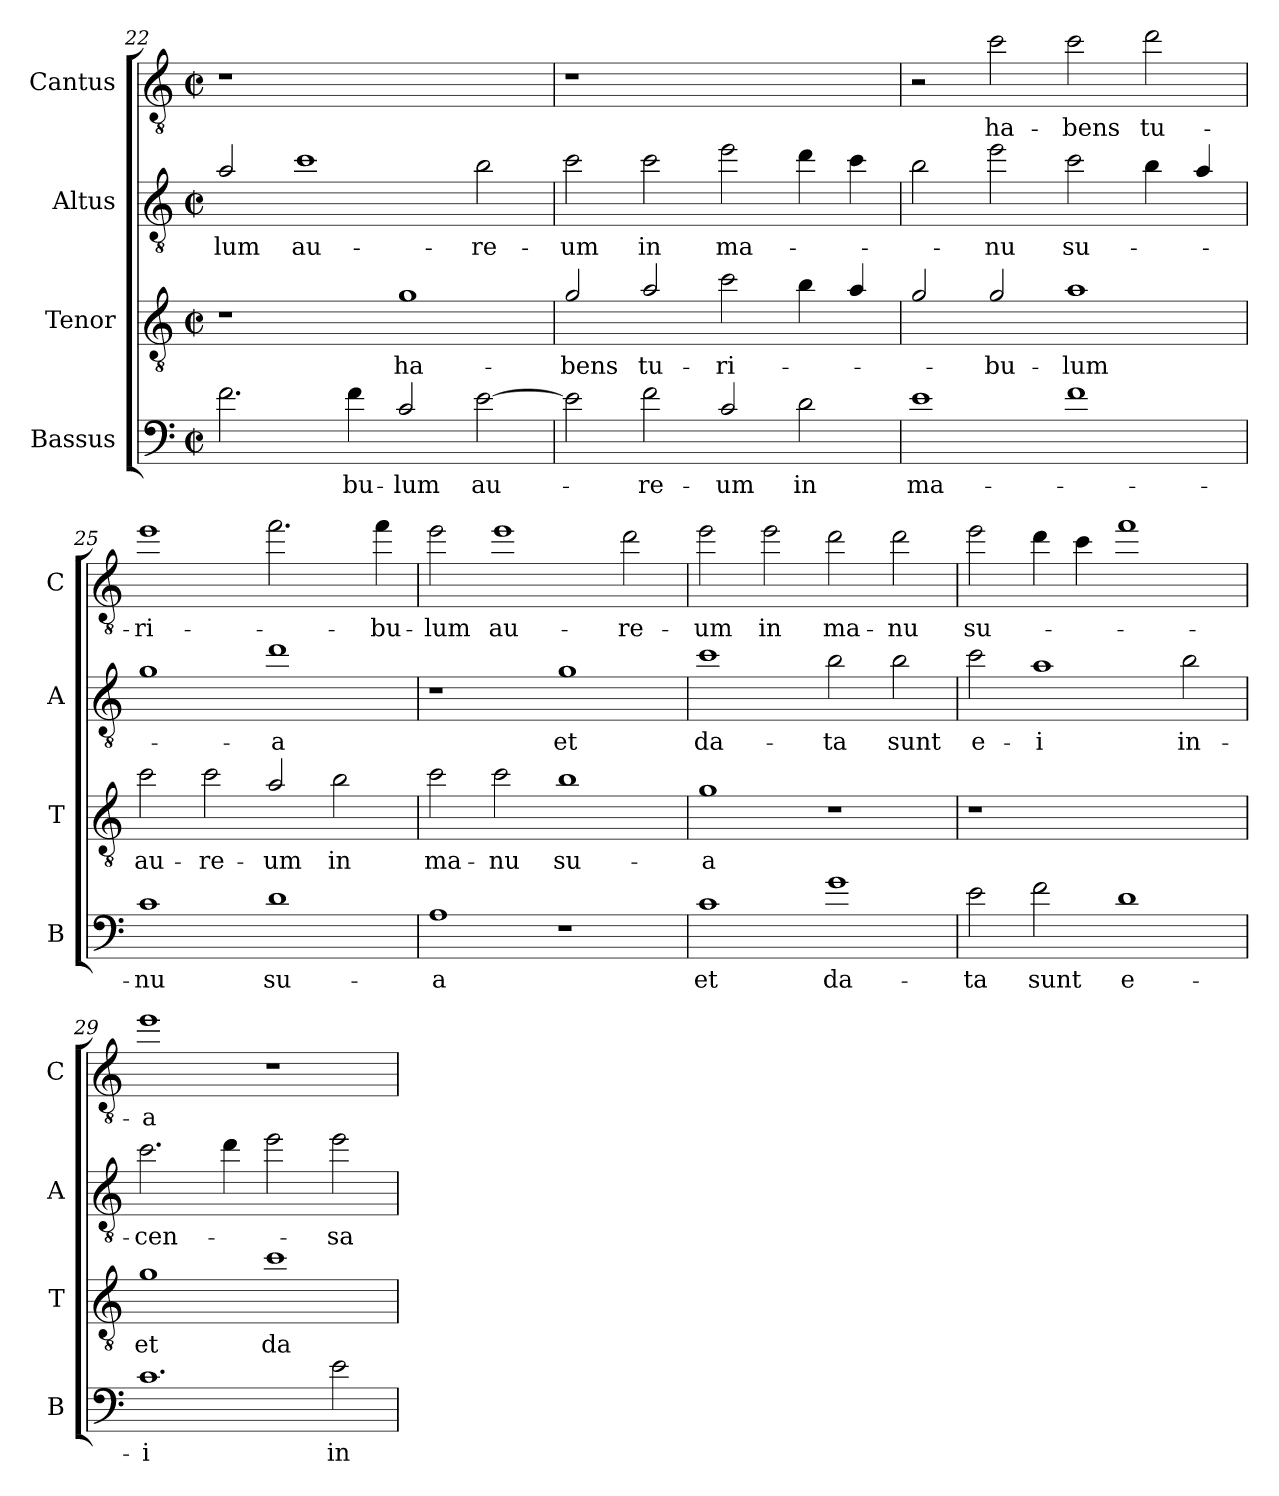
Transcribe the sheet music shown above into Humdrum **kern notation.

**kern	**text	**kern	**text	**kern	**text	**kern	**text
*part4	*part4	*part3	*part3	*part2	*part2	*part1	*part1
*staff4	*staff4	*staff3	*staff3	*staff2	*staff2	*staff1	*staff1
*I"Bassus	*	*I"Tenor	*	*I"Altus	*	*I"Cantus	*
*I'B	*	*I'T	*	*I'A	*	*I'C	*
*clefF4	*	*clefGv2	*	*clefGv2	*	*clefGv2	*
*ITrd7c12	*	*ITrd7c12	*	*ITrd7c12	*	*ITrd7c12	*
*k[]	*	*k[]	*	*k[]	*	*k[]	*
*C:	*	*C:	*	*C:	*	*C:	*
*M2/2	*	*M2/2	*	*M2/2	*	*M2/2	*
*met(c|)	*	*met(c|)	*	*met(c|)	*	*met(c|)	*
=22	=22	=22	=22	=22	=22	=22	=22
!	!	!	!	!	!LO:LY:b	!	!
2.F\	.	1r	.	2A/	-lum	1r	.
!	!	!	!	!	!LO:LY:b	!	!
.	.	.	.	1c	au-	.	.
!	!LO:LY:b	!	!	!	!	!	!
4F\	-bu-	.	.	.	.	.	.
!	!LO:LY:b	!	!LO:LY:b	!	!	!	!
2C/	-lum	1G	ha-	.	.	1ryy	.
!	!LO:LY:b	!	!	!	!LO:LY:b	!	!
[2E\	au-	.	.	2B\	-re-	.	.
=23	=23	=23	=23	=23	=23	=23	=23
!	!	!	!LO:LY:b	!	!LO:LY:b	!	!
2E\]	.	2G/	-bens	2c\	-um	1r	.
!	!LO:LY:b	!	!LO:LY:b	!	!LO:LY:b	!	!
2F\	-re-	2A/	tu-	2c\	in	.	.
!	!LO:LY:b	!	!LO:LY:b	!	!LO:LY:b	!	!
2C/	-um	2c\	-ri-	2e\	ma-	1ryy	.
!	!LO:LY:b	!	!	!	!	!	!
2D\	in	4B\	.	4d\	.	.	.
.	.	4A/	.	4c\	.	.	.
!!LO:LB:g=z
=24	=24	=24	=24	=24	=24	=24	=24
!	!LO:LY:b	!	!	!	!	!	!
1E	ma-	2G/	.	2B\	.	2r	.
!	!	!	!LO:LY:b	!	!LO:LY:b	!	!LO:LY:b
.	.	2G/	-bu-	2e\	-nu	2c\	ha-
!	!	!	!LO:LY:b	!	!LO:LY:b	!	!LO:LY:b
1F	.	1A	-lum	2c\	su-	2c\	-bens
!	!	!	!	!	!	!	!LO:LY:b
.	.	.	.	4B\	.	2d\	tu-
.	.	.	.	4A/	.	.	.
=25	=25	=25	=25	=25	=25	=25	=25
!	!LO:LY:b	!	!LO:LY:b	!	!	!	!LO:LY:b
1C	-nu	2c\	au-	1G	.	1e	-ri-
!	!	!	!LO:LY:b	!	!	!	!
.	.	2c\	-re-	.	.	.	.
!	!LO:LY:b	!	!LO:LY:b	!	!LO:LY:b	!	!
1D	su-	2A/	-um	1d	-a	2.f\	.
!	!	!	!LO:LY:b	!	!	!	!
.	.	2B\	in	.	.	.	.
!	!	!	!	!	!	!	!LO:LY:b
.	.	.	.	.	.	4f\	-bu-
=26	=26	=26	=26	=26	=26	=26	=26
!	!LO:LY:b	!	!LO:LY:b	!	!	!	!LO:LY:b
1AA	-a	2c\	ma-	1r	.	2e\	-lum
!	!	!	!LO:LY:b	!	!	!	!LO:LY:b
.	.	2c\	-nu	.	.	1e	au-
!	!	!	!LO:LY:b	!	!LO:LY:b	!	!
1r	.	1B	su-	1G	et	.	.
!	!	!	!	!	!	!	!LO:LY:b
.	.	.	.	.	.	2d\	-re-
=27	=27	=27	=27	=27	=27	=27	=27
!	!LO:LY:b	!	!LO:LY:b	!	!LO:LY:b	!	!LO:LY:b
1C	et	1G	-a	1c	da-	2e\	-um
!	!	!	!	!	!	!	!LO:LY:b
.	.	.	.	.	.	2e\	in
!	!LO:LY:b	!	!	!	!LO:LY:b	!	!LO:LY:b
1G	da-	1r	.	2B\	-ta	2d\	ma-
!	!	!	!	!	!LO:LY:b	!	!LO:LY:b
.	.	.	.	2B\	sunt	2d\	-nu
=28	=28	=28	=28	=28	=28	=28	=28
!	!LO:LY:b	!	!	!	!LO:LY:b	!	!LO:LY:b
2E\	-ta	1r	.	2c\	e-	2e\	su-
!	!LO:LY:b	!	!	!	!LO:LY:b	!	!
2F\	sunt	.	.	1A	-i	4d\	.
.	.	.	.	.	.	4c\	.
!	!LO:LY:b	!	!	!	!	!	!
1D	e-	1ryy	.	.	.	1f	.
!	!	!	!	!	!LO:LY:b	!	!
.	.	.	.	2B\	in-	.	.
!!LO:PB:g=z
=29	=29	=29	=29	=29	=29	=29	=29
!	!LO:LY:b	!	!LO:LY:b	!	!LO:LY:b	!	!LO:LY:b
1.C	-i	1G	et	2.c\	-cen-	1e	-a
.	.	.	.	4d\	.	.	.
!	!	!	!LO:LY:b	!	!	!	!
.	.	1c	da-	2e\	.	1r	.
!	!LO:LY:b	!	!	!	!LO:LY:b	!	!
2E\	in-	.	.	2e\	-sa	.	.
=	=	=	=	=	=	=	=
*-	*-	*-	*-	*-	*-	*-	*-
